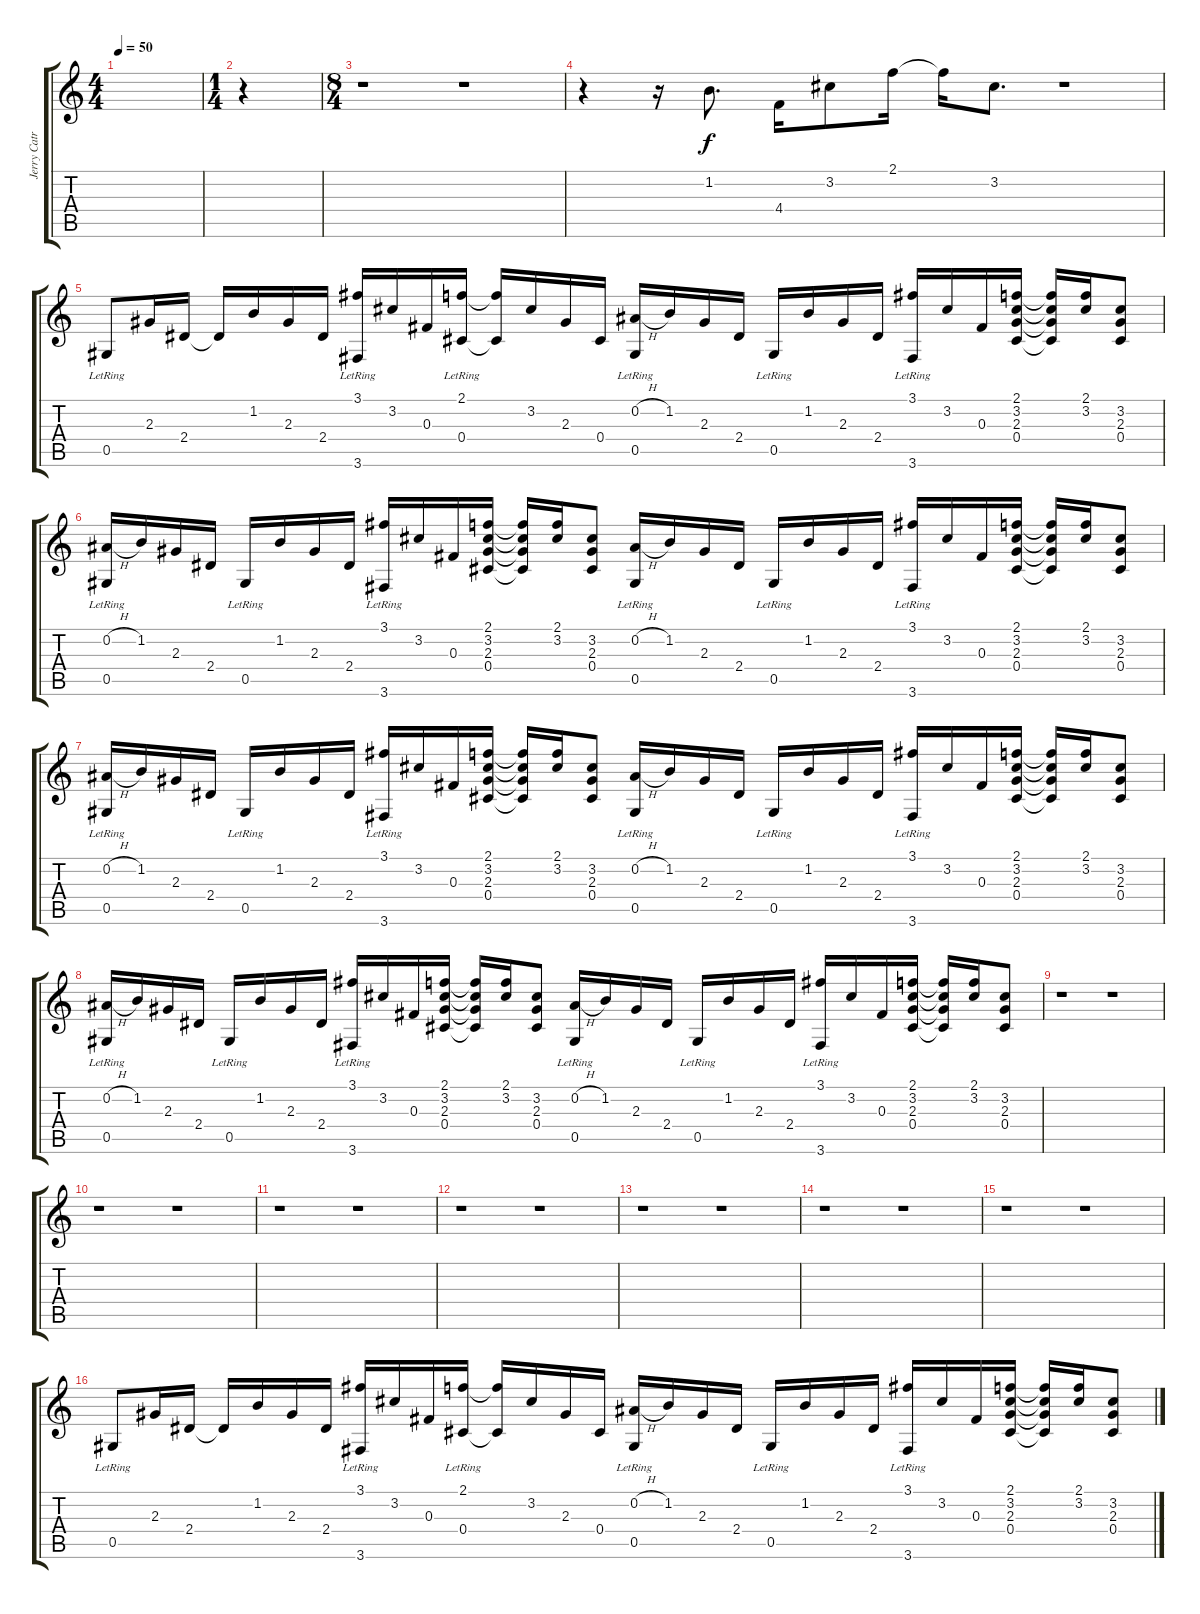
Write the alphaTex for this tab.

\track ("Jerry Catrell Ac. 2" "Jerry Catr") {instrument acousticguitarsteel}
\staff {score tabs}
\tuning (Eb4 Bb3 Gb3 Db3 Ab2 Eb2) {hide}
\ts (4 4)
\tempo 50
\clef g2
\ks c
|
\ts (1 4)
r.4 |
\ts (8 4)
r.1 r.1 |
r.4 r.16 1.2.8{d} 4.4.16 3.2.8 2.1.16 2.1{t}.16 3.2.8{d} r.1 |
0.5{lr}.8 2.3.16 2.4.16 2.4{t}.16 1.2.16 2.3.16 2.4.16 (3.1 3.6{lr}).16 3.2.16 0.3.16 (2.1 0.4{lr}).16 (2.1{t} 0.4{t}).16 3.2.16 2.3.16 0.4.16 (0.2{h} 0.5{lr}).16 1.2.16 2.3.16 2.4.16 0.5{lr}.16 1.2.16 2.3.16 2.4.16 (3.1 3.6{lr}).16 3.2.16 0.3.16 (2.1 3.2 2.3 0.4).16 (2.1{t} 3.2{t} 2.3{t} 0.4{t}).16 (2.1 3.2).16 (3.2 2.3 0.4).8 |
(0.2{h} 0.5{lr}).16 1.2.16 2.3.16 2.4.16 0.5{lr}.16 1.2.16 2.3.16 2.4.16 (3.1 3.6{lr}).16 3.2.16 0.3.16 (2.1 3.2 2.3 0.4).16 (2.1{t} 3.2{t} 2.3{t} 0.4{t}).16 (2.1 3.2).16 (3.2 2.3 0.4).8 (0.2{h} 0.5{lr}).16 1.2.16 2.3.16 2.4.16 0.5{lr}.16 1.2.16 2.3.16 2.4.16 (3.1 3.6{lr}).16 3.2.16 0.3.16 (2.1 3.2 2.3 0.4).16 (2.1{t} 3.2{t} 2.3{t} 0.4{t}).16 (2.1 3.2).16 (3.2 2.3 0.4).8 |
(0.2{h} 0.5{lr}).16 1.2.16 2.3.16 2.4.16 0.5{lr}.16 1.2.16 2.3.16 2.4.16 (3.1 3.6{lr}).16 3.2.16 0.3.16 (2.1 3.2 2.3 0.4).16 (2.1{t} 3.2{t} 2.3{t} 0.4{t}).16 (2.1 3.2).16 (3.2 2.3 0.4).8 (0.2{h} 0.5{lr}).16 1.2.16 2.3.16 2.4.16 0.5{lr}.16 1.2.16 2.3.16 2.4.16 (3.1 3.6{lr}).16 3.2.16 0.3.16 (2.1 3.2 2.3 0.4).16 (2.1{t} 3.2{t} 2.3{t} 0.4{t}).16 (2.1 3.2).16 (3.2 2.3 0.4).8 |
(0.2{h} 0.5{lr}).16 1.2.16 2.3.16 2.4.16 0.5{lr}.16 1.2.16 2.3.16 2.4.16 (3.1 3.6{lr}).16 3.2.16 0.3.16 (2.1 3.2 2.3 0.4).16 (2.1{t} 3.2{t} 2.3{t} 0.4{t}).16 (2.1 3.2).16 (3.2 2.3 0.4).8 (0.2{h} 0.5{lr}).16 1.2.16 2.3.16 2.4.16 0.5{lr}.16 1.2.16 2.3.16 2.4.16 (3.1 3.6{lr}).16 3.2.16 0.3.16 (2.1 3.2 2.3 0.4).16 (2.1{t} 3.2{t} 2.3{t} 0.4{t}).16 (2.1 3.2).16 (3.2 2.3 0.4).8 |
r.1 r.1 |
r.1 r.1 |
r.1 r.1 |
r.1 r.1 |
r.1 r.1 |
r.1 r.1 |
r.1 r.1 |
0.5{lr}.8 2.3.16 2.4.16 2.4{t}.16 1.2.16 2.3.16 2.4.16 (3.1 3.6{lr}).16 3.2.16 0.3.16 (2.1 0.4{lr}).16 (2.1{t} 0.4{t}).16 3.2.16 2.3.16 0.4.16 (0.2{h} 0.5{lr}).16 1.2.16 2.3.16 2.4.16 0.5{lr}.16 1.2.16 2.3.16 2.4.16 (3.1 3.6{lr}).16 3.2.16 0.3.16 (2.1 3.2 2.3 0.4).16 (2.1{t} 3.2{t} 2.3{t} 0.4{t}).16 (2.1 3.2).16 (3.2 2.3 0.4).8
